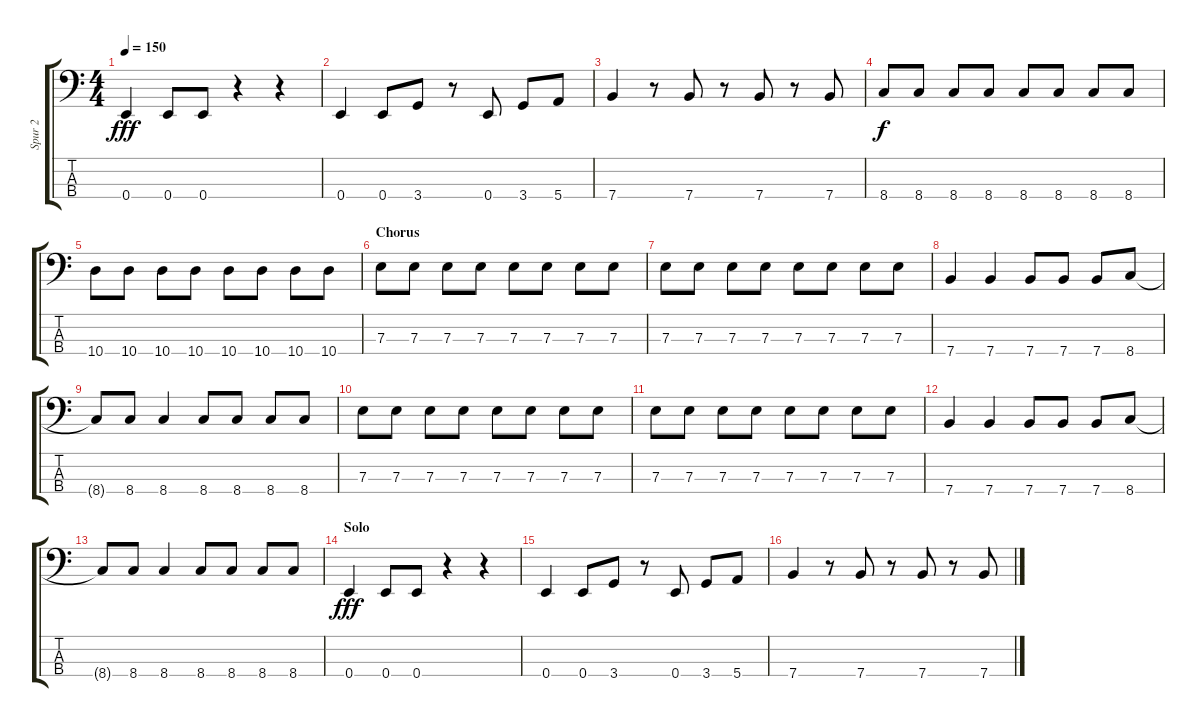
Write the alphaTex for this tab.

\track ("Spur 2" "Spur 2") {instrument electricbassfinger}
\staff {score tabs}
\tuning (G2 D2 A1 E1) {hide}
\ts (4 4)
\tempo 150
\clef f4
\ks c
0.4.4{dy fff} 0.4.8 0.4.8 r.4 r.4 |
0.4.4 0.4.8 3.4.8 r.8 0.4.8 3.4.8 5.4.8 |
7.4.4 r.8 7.4.8 r.8 7.4.8 r.8 7.4.8 |
8.4.8{dy f} 8.4.8 8.4.8 8.4.8 8.4.8 8.4.8 8.4.8 8.4.8 |
10.4.8 10.4.8 10.4.8 10.4.8 10.4.8 10.4.8 10.4.8 10.4.8 |
\section ("" "Chorus")
7.3.8 7.3.8 7.3.8 7.3.8 7.3.8 7.3.8 7.3.8 7.3.8 |
7.3.8 7.3.8 7.3.8 7.3.8 7.3.8 7.3.8 7.3.8 7.3.8 |
7.4.4 7.4.4 7.4.8 7.4.8 7.4.8 8.4.8 |
8.4{t}.8 8.4.8 8.4.4 8.4.8 8.4.8 8.4.8 8.4.8 |
7.3.8 7.3.8 7.3.8 7.3.8 7.3.8 7.3.8 7.3.8 7.3.8 |
7.3.8 7.3.8 7.3.8 7.3.8 7.3.8 7.3.8 7.3.8 7.3.8 |
7.4.4 7.4.4 7.4.8 7.4.8 7.4.8 8.4.8 |
8.4{t}.8 8.4.8 8.4.4 8.4.8 8.4.8 8.4.8 8.4.8 |
\section ("" "Solo")
0.4.4{dy fff} 0.4.8 0.4.8 r.4 r.4 |
0.4.4 0.4.8 3.4.8 r.8 0.4.8 3.4.8 5.4.8 |
7.4.4 r.8 7.4.8 r.8 7.4.8 r.8 7.4.8
